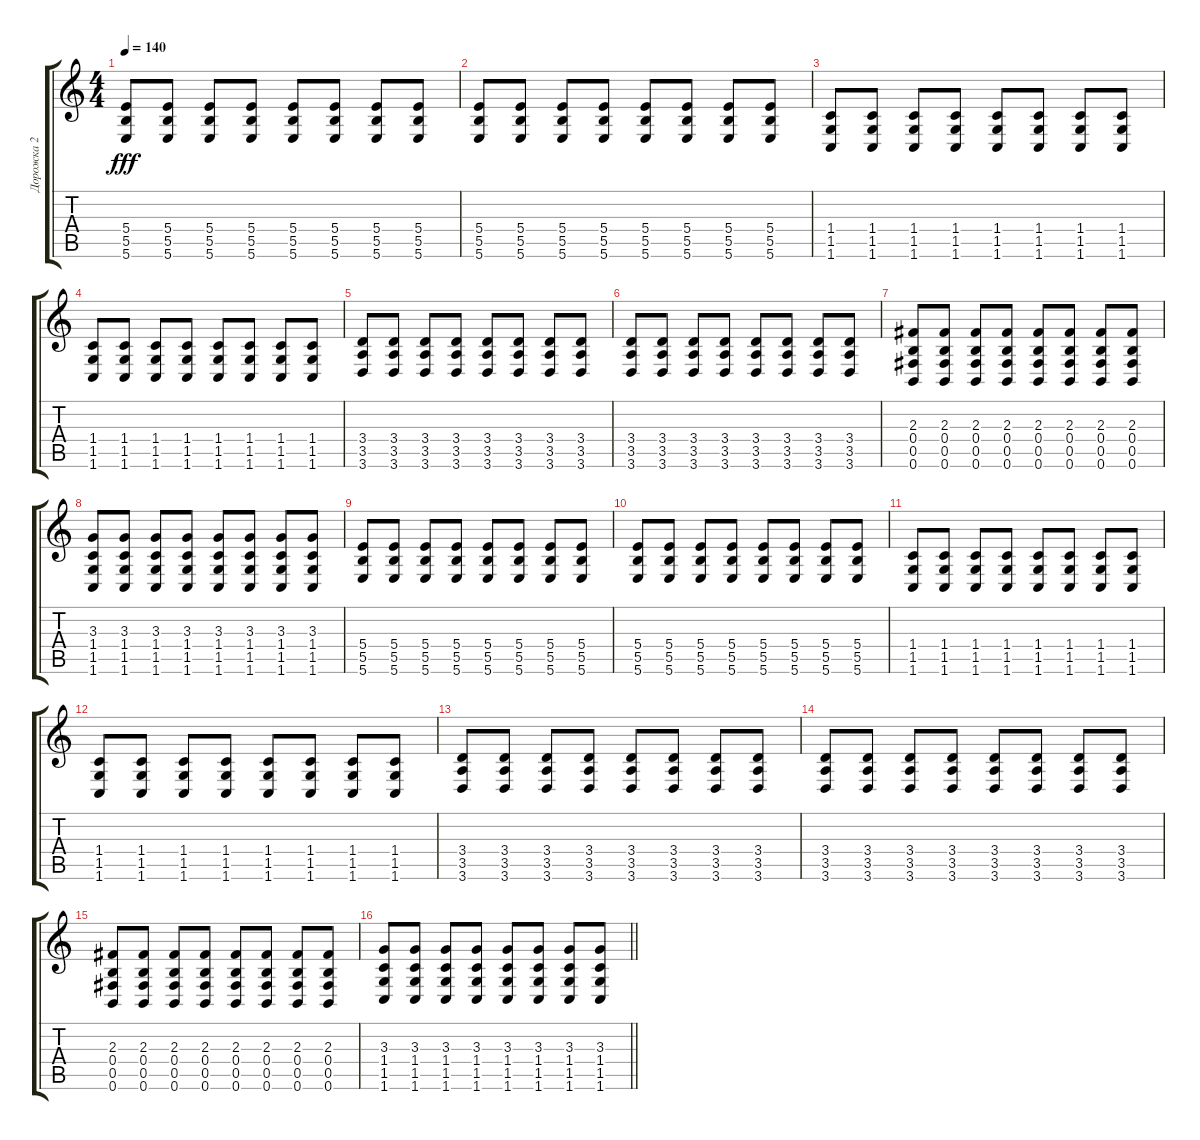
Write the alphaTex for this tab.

\track ("Дорожка 2" "Дорожка 2") {instrument overdrivenguitar}
\staff {score tabs}
\tuning (Db4 Ab3 E3 B2 Gb2 B1) {hide}
\ts (4 4)
\tempo 140
\clef g2
\ks c
(5.4 5.5 5.6).8{dy fff} (5.4 5.5 5.6).8 (5.4 5.5 5.6).8 (5.4 5.5 5.6).8 (5.4 5.5 5.6).8 (5.4 5.5 5.6).8 (5.4 5.5 5.6).8 (5.4 5.5 5.6).8 |
(5.4 5.5 5.6).8 (5.4 5.5 5.6).8 (5.4 5.5 5.6).8 (5.4 5.5 5.6).8 (5.4 5.5 5.6).8 (5.4 5.5 5.6).8 (5.4 5.5 5.6).8 (5.4 5.5 5.6).8 |
(1.4 1.5 1.6).8 (1.4 1.5 1.6).8 (1.4 1.5 1.6).8 (1.4 1.5 1.6).8 (1.4 1.5 1.6).8 (1.4 1.5 1.6).8 (1.4 1.5 1.6).8 (1.4 1.5 1.6).8 |
(1.4 1.5 1.6).8 (1.4 1.5 1.6).8 (1.4 1.5 1.6).8 (1.4 1.5 1.6).8 (1.4 1.5 1.6).8 (1.4 1.5 1.6).8 (1.4 1.5 1.6).8 (1.4 1.5 1.6).8 |
(3.4 3.5 3.6).8 (3.4 3.5 3.6).8 (3.4 3.5 3.6).8 (3.4 3.5 3.6).8 (3.4 3.5 3.6).8 (3.4 3.5 3.6).8 (3.4 3.5 3.6).8 (3.4 3.5 3.6).8 |
(3.4 3.5 3.6).8 (3.4 3.5 3.6).8 (3.4 3.5 3.6).8 (3.4 3.5 3.6).8 (3.4 3.5 3.6).8 (3.4 3.5 3.6).8 (3.4 3.5 3.6).8 (3.4 3.5 3.6).8 |
(2.3 0.4 0.5 0.6).8 (2.3 0.4 0.5 0.6).8 (2.3 0.4 0.5 0.6).8 (2.3 0.4 0.5 0.6).8 (2.3 0.4 0.5 0.6).8 (2.3 0.4 0.5 0.6).8 (2.3 0.4 0.5 0.6).8 (2.3 0.4 0.5 0.6).8 |
(3.3 1.4 1.5 1.6).8 (3.3 1.4 1.5 1.6).8 (3.3 1.4 1.5 1.6).8 (3.3 1.4 1.5 1.6).8 (3.3 1.4 1.5 1.6).8 (3.3 1.4 1.5 1.6).8 (3.3 1.4 1.5 1.6).8 (3.3 1.4 1.5 1.6).8 |
(5.4 5.5 5.6).8 (5.4 5.5 5.6).8 (5.4 5.5 5.6).8 (5.4 5.5 5.6).8 (5.4 5.5 5.6).8 (5.4 5.5 5.6).8 (5.4 5.5 5.6).8 (5.4 5.5 5.6).8 |
(5.4 5.5 5.6).8 (5.4 5.5 5.6).8 (5.4 5.5 5.6).8 (5.4 5.5 5.6).8 (5.4 5.5 5.6).8 (5.4 5.5 5.6).8 (5.4 5.5 5.6).8 (5.4 5.5 5.6).8 |
(1.4 1.5 1.6).8 (1.4 1.5 1.6).8 (1.4 1.5 1.6).8 (1.4 1.5 1.6).8 (1.4 1.5 1.6).8 (1.4 1.5 1.6).8 (1.4 1.5 1.6).8 (1.4 1.5 1.6).8 |
(1.4 1.5 1.6).8 (1.4 1.5 1.6).8 (1.4 1.5 1.6).8 (1.4 1.5 1.6).8 (1.4 1.5 1.6).8 (1.4 1.5 1.6).8 (1.4 1.5 1.6).8 (1.4 1.5 1.6).8 |
(3.4 3.5 3.6).8 (3.4 3.5 3.6).8 (3.4 3.5 3.6).8 (3.4 3.5 3.6).8 (3.4 3.5 3.6).8 (3.4 3.5 3.6).8 (3.4 3.5 3.6).8 (3.4 3.5 3.6).8 |
(3.4 3.5 3.6).8 (3.4 3.5 3.6).8 (3.4 3.5 3.6).8 (3.4 3.5 3.6).8 (3.4 3.5 3.6).8 (3.4 3.5 3.6).8 (3.4 3.5 3.6).8 (3.4 3.5 3.6).8 |
(2.3 0.4 0.5 0.6).8 (2.3 0.4 0.5 0.6).8 (2.3 0.4 0.5 0.6).8 (2.3 0.4 0.5 0.6).8 (2.3 0.4 0.5 0.6).8 (2.3 0.4 0.5 0.6).8 (2.3 0.4 0.5 0.6).8 (2.3 0.4 0.5 0.6).8 |
\barLineRight lightlight
(3.3 1.4 1.5 1.6).8 (3.3 1.4 1.5 1.6).8 (3.3 1.4 1.5 1.6).8 (3.3 1.4 1.5 1.6).8 (3.3 1.4 1.5 1.6).8 (3.3 1.4 1.5 1.6).8 (3.3 1.4 1.5 1.6).8 (3.3 1.4 1.5 1.6).8
